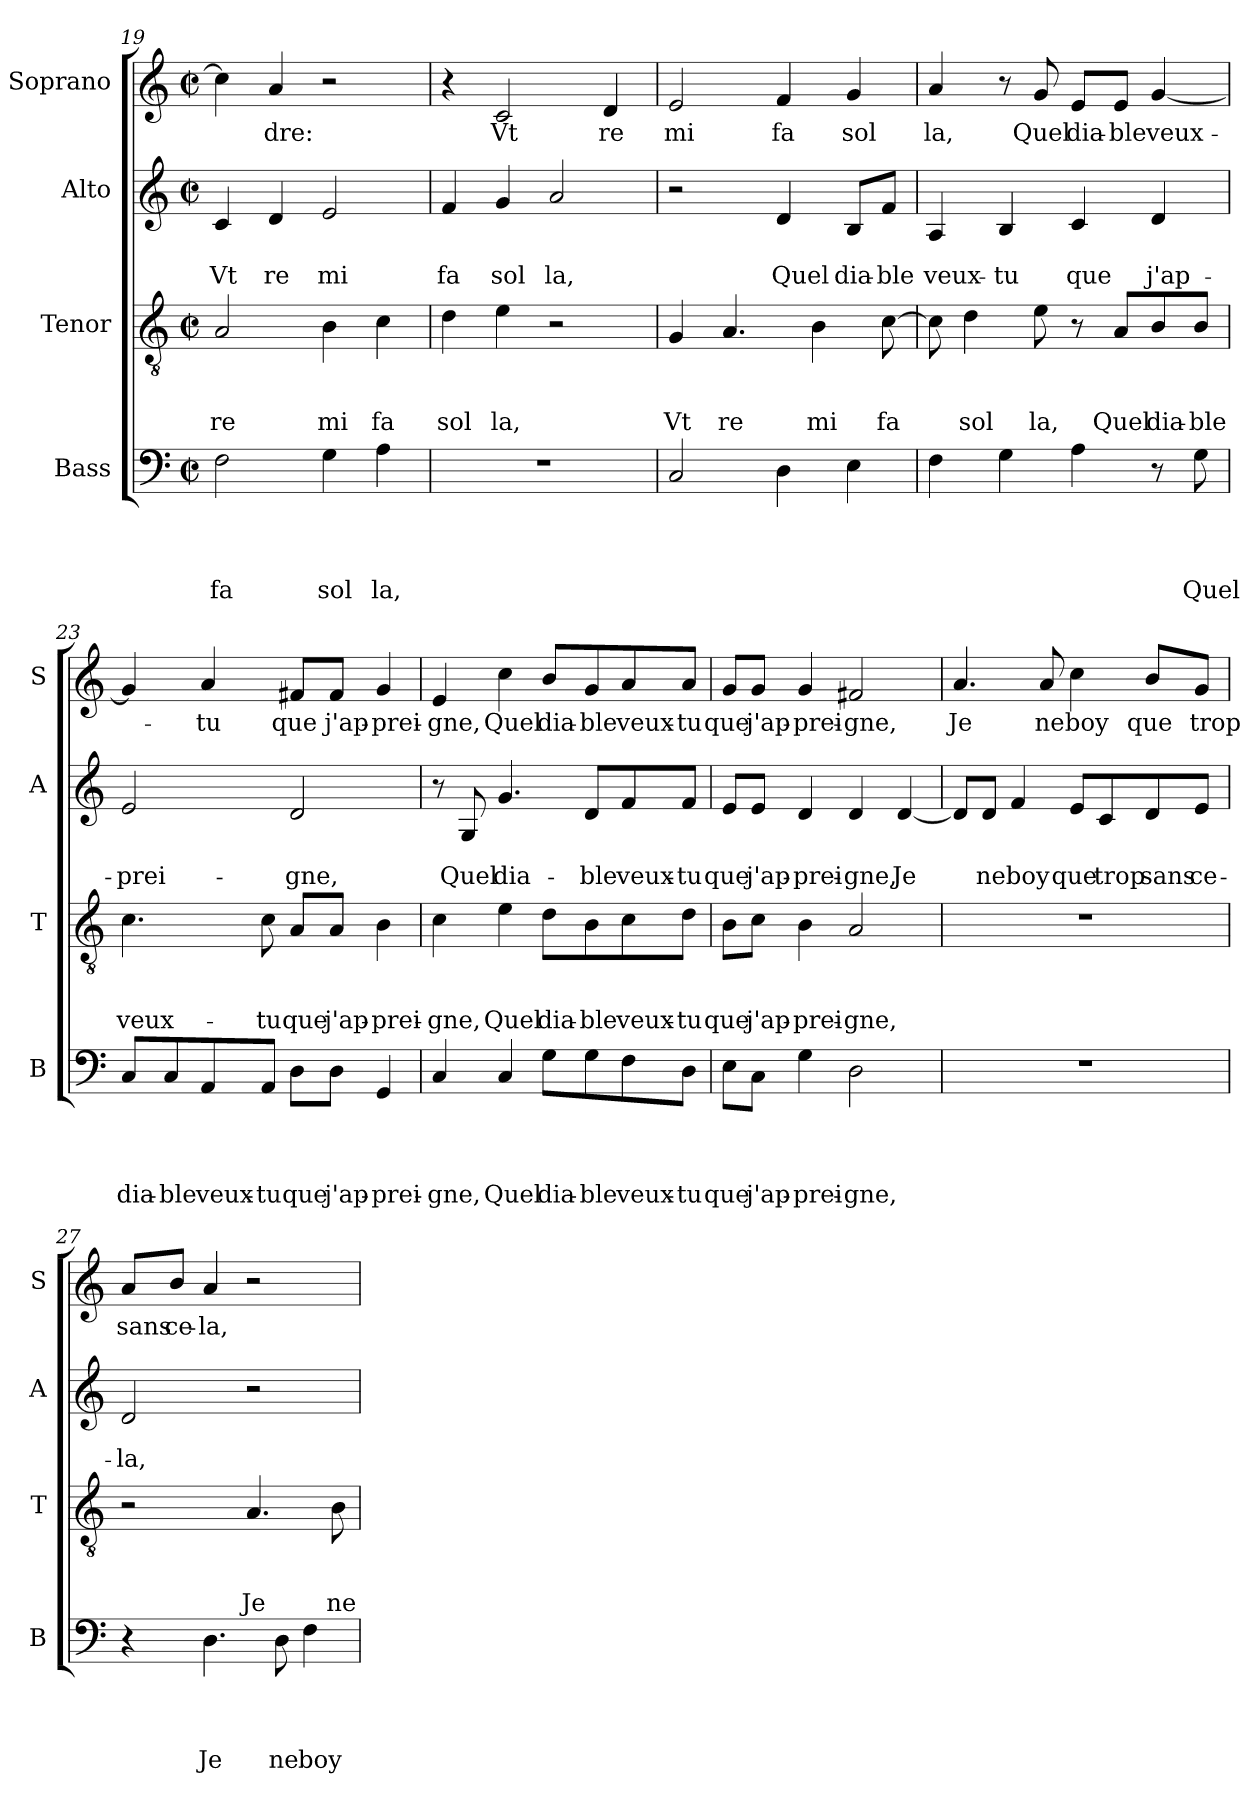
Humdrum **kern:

**kern	**text	**text	**text	**text	**kern	**text	**text	**text	**kern	**text	**text	**kern	**text
*part4	*part4	*part4	*part4	*part4	*part3	*part3	*part3	*part3	*part2	*part2	*part2	*part1	*part1
*staff4	*staff4	*staff4	*staff4	*staff4	*staff3	*staff3	*staff3	*staff3	*staff2	*staff2	*staff2	*staff1	*staff1
*I"Bass	*	*	*	*	*I"Tenor	*	*	*	*I"Alto	*	*	*I"Soprano	*
*I'B	*	*	*	*	*I'T	*	*	*	*I'A	*	*	*I'S	*
*clefF4	*	*	*	*	*clefGv2	*	*	*	*clefG2	*	*	*clefG2	*
*k[]	*	*	*	*	*k[]	*	*	*	*k[]	*	*	*k[]	*
*C:	*	*	*	*	*C:	*	*	*	*C:	*	*	*C:	*
*M2/2	*	*	*	*	*M2/2	*	*	*	*M2/2	*	*	*M2/2	*
*met(c|)	*	*	*	*	*met(c|)	*	*	*	*met(c|)	*	*	*met(c|)	*
=19	=19	=19	=19	=19	=19	=19	=19	=19	=19	=19	=19	=19	=19
2F\	.	.	.	fa	2A/	.	.	re	4c/	.	Vt	4cc\]	.
.	.	.	.	.	.	.	.	.	4d/	.	re	4a/	-dre:
4G\	.	.	.	sol	4B\	.	.	mi	2e/	.	mi	2r	.
4A\	.	.	.	la,	4c\	.	.	fa	.	.	.	.	.
=20	=20	=20	=20	=20	=20	=20	=20	=20	=20	=20	=20	=20	=20
1r	.	.	.	.	4d\	.	.	sol	4f/	.	fa	4r	.
.	.	.	.	.	4e\	.	.	la,	4g/	.	sol	2c/	Vt
.	.	.	.	.	2r	.	.	.	2a/	.	la,	.	.
.	.	.	.	.	.	.	.	.	.	.	.	4d/	re
=21	=21	=21	=21	=21	=21	=21	=21	=21	=21	=21	=21	=21	=21
2C/	.	.	.	.	4G/	.	.	Vt	2r	.	.	2e/	mi
.	.	.	.	.	4.A/	.	.	re	.	.	.	.	.
4D\	.	.	.	.	.	.	.	.	4d/	.	Quel	4f/	fa
.	.	.	.	.	4B\	.	.	mi	.	.	.	.	.
4E\	.	.	.	.	.	.	.	.	8B/L	.	dia-	4g/	sol
.	.	.	.	.	[8c\	.	.	fa	8f/J	.	-ble	.	.
!!LO:LB:g=z
=22	=22	=22	=22	=22	=22	=22	=22	=22	=22	=22	=22	=22	=22
4F\	.	.	.	.	8c\]	.	.	.	4A/	.	veux-	4a/	la,
.	.	.	.	.	4d\	.	.	sol	.	.	.	.	.
4G\	.	.	.	.	.	.	.	.	4B/	.	-tu	8r	.
.	.	.	.	.	8e\	.	.	la,	.	.	.	8g/	Quel
4A\	.	.	.	.	8r	.	.	.	4c/	.	que	8e/L	dia-
.	.	.	.	.	8A/L	.	.	Quel	.	.	.	8e/J	-ble
8r	.	.	.	.	8B/	.	.	dia-	4d/	.	j'ap-	[4g/	veux-
8G\	.	.	.	Quel	8B/J	.	.	-ble	.	.	.	.	.
=23	=23	=23	=23	=23	=23	=23	=23	=23	=23	=23	=23	=23	=23
8C/L	.	.	.	dia-	4.c\	.	.	veux-	2e/	.	-prei-	4g/]	.
8C/	.	.	.	-ble	.	.	.	.	.	.	.	.	.
8AA/	.	.	.	veux-	.	.	.	.	.	.	.	4a/	-tu
8AA/J	.	.	.	-tu	8c\	.	.	-tu	.	.	.	.	.
8D\L	.	.	.	que	8A/L	.	.	que	2d/	.	-gne,	8f#X/L	que
8D\J	.	.	.	j'ap-	8A/J	.	.	j'ap-	.	.	.	8f#/J	j'ap-
4GG/	.	.	.	-prei-	4B\	.	.	-prei-	.	.	.	4g/	-prei-
=24	=24	=24	=24	=24	=24	=24	=24	=24	=24	=24	=24	=24	=24
4C/	.	.	.	-gne,	4c\	.	.	-gne,	8r	.	.	4e/	-gne,
.	.	.	.	.	.	.	.	.	8G/	.	Quel	.	.
4C/	.	.	.	Quel	4e\	.	.	Quel	4.g/	.	dia-	4cc\	Quel
8G\L	.	.	.	dia-	8d\L	.	.	dia-	.	.	.	8b/L	dia-
8G\	.	.	.	-ble	8B\	.	.	-ble	8d/L	.	-ble	8g/	-ble
8F\	.	.	.	veux-	8c\	.	.	veux-	8f/	.	veux-	8a/	veux-
8D\J	.	.	.	-tu	8d\J	.	.	-tu	8f/J	.	-tu	8a/J	-tu
=25	=25	=25	=25	=25	=25	=25	=25	=25	=25	=25	=25	=25	=25
8E\L	.	.	.	que	8B\L	.	.	que	8e/L	.	que	8g/L	que
8C\J	.	.	.	j'ap-	8c\J	.	.	j'ap-	8e/J	.	j'ap-	8g/J	j'ap-
4G\	.	.	.	-prei-	4B\	.	.	-prei-	4d/	.	-prei-	4g/	-prei-
2D\	.	.	.	-gne,	2A/	.	.	-gne,	4d/	.	-gne,	2f#X/	-gne,
.	.	.	.	.	.	.	.	.	[4d/	.	Je	.	.
!!LO:LB:g=z
=26	=26	=26	=26	=26	=26	=26	=26	=26	=26	=26	=26	=26	=26
1r	.	.	.	.	1r	.	.	.	8d/L]	.	.	4.a/	Je
.	.	.	.	.	.	.	.	.	8d/J	.	ne	.	.
.	.	.	.	.	.	.	.	.	4f/	.	boy	.	.
.	.	.	.	.	.	.	.	.	.	.	.	8a/	ne
.	.	.	.	.	.	.	.	.	8e/L	.	que	4cc\	boy
.	.	.	.	.	.	.	.	.	8c/	.	trop	.	.
.	.	.	.	.	.	.	.	.	8d/	.	sans	8b/L	que
.	.	.	.	.	.	.	.	.	8e/J	.	ce-	8g/J	trop
=27	=27	=27	=27	=27	=27	=27	=27	=27	=27	=27	=27	=27	=27
4r	.	.	.	.	2r	.	.	.	2d/	.	-la,	8a/L	sans
.	.	.	.	.	.	.	.	.	.	.	.	8b/J	ce-
4.D\	.	.	.	Je	.	.	.	.	.	.	.	4a/	-la,
.	.	.	.	.	4.A/	.	.	Je	2r	.	.	2r	.
8D\	.	.	.	ne	.	.	.	.	.	.	.	.	.
4F\	.	.	.	boy	.	.	.	.	.	.	.	.	.
.	.	.	.	.	8B\	.	.	ne	.	.	.	.	.
=	=	=	=	=	=	=	=	=	=	=	=	=	=
*-	*-	*-	*-	*-	*-	*-	*-	*-	*-	*-	*-	*-	*-
